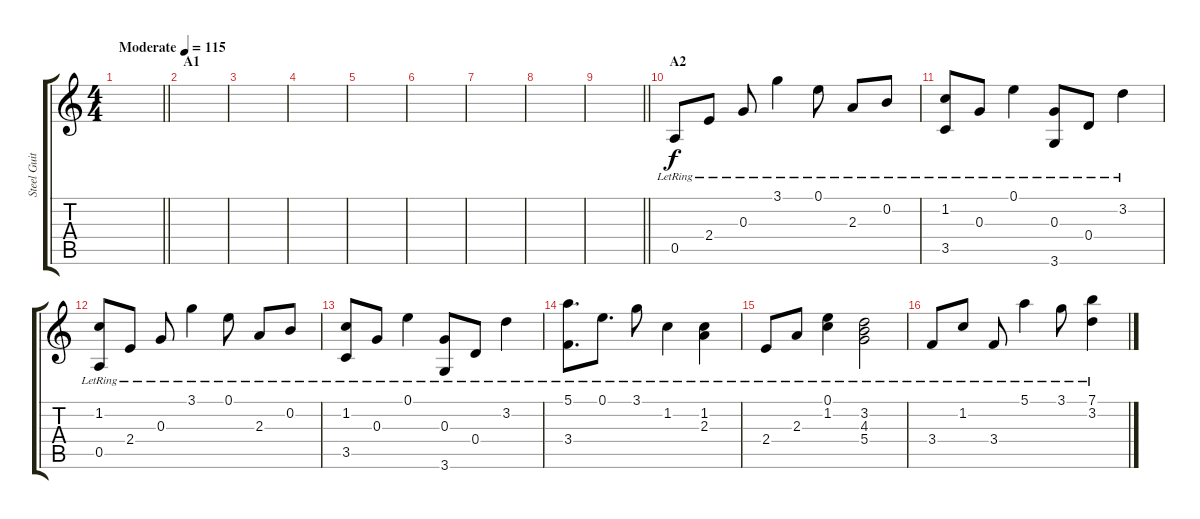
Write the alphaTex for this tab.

\track ("Steel Guitar" "Steel Guit") {instrument acousticguitarsteel}
\staff {score tabs}
\tuning (E4 B3 G3 D3 A2 E2) {hide}
\ts (4 4)
\tempo (115 "Moderate")
\clef g2
\barLineRight lightlight
\ks c
|
\section ("" "A1")
|
|
|
|
|
|
|
\barLineRight lightlight
|
\section ("" "A2")
0.5{lr}.8 2.4{lr}.8 0.3{lr}.8 3.1{lr}.4 0.1{lr}.8 2.3{lr}.8 0.2{lr}.8 |
(1.2{lr} 3.5{lr}).8 0.3{lr}.8 0.1{lr}.4 (0.3{lr} 3.6{lr}).8 0.4{lr}.8 3.2{lr}.4 |
(1.2{lr} 0.5{lr}).8 2.4{lr}.8 0.3{lr}.8 3.1{lr}.4 0.1{lr}.8 2.3{lr}.8 0.2{lr}.8 |
(1.2{lr} 3.5{lr}).8 0.3{lr}.8 0.1{lr}.4 (0.3{lr} 3.6{lr}).8 0.4{lr}.8 3.2{lr}.4 |
(5.1{lr} 3.4{lr}).8{d} 0.1{lr}.8{d} 3.1{lr}.8 1.2{lr}.4 (1.2{lr} 2.3{lr}).4 |
2.4{lr}.8 2.3{lr}.8 (0.1{lr} 1.2{lr}).4 (3.2{lr} 4.3{lr} 5.4{lr}).2 |
3.4{lr}.8 1.2{lr}.8 3.4{lr}.8 5.1{lr}.4 3.1{lr}.8 (7.1{lr} 3.2{lr}).4
